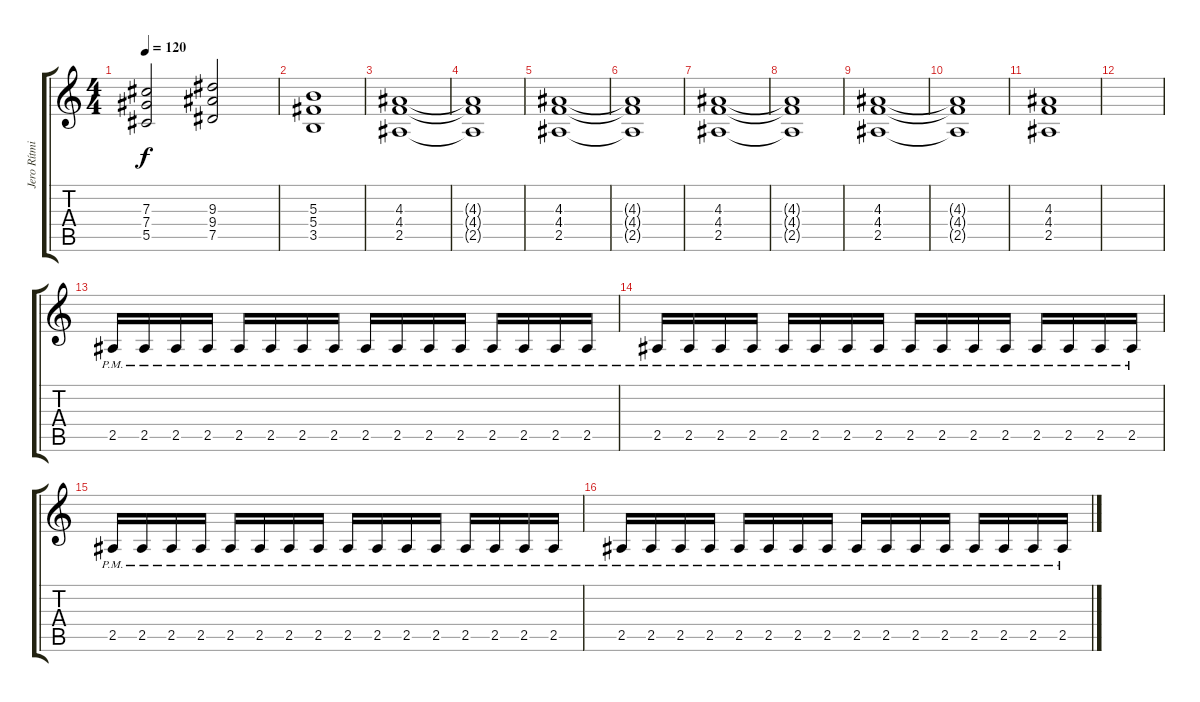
\track ("Jero Rítmica" "Jero Rítmi") {instrument distortionguitar}
\staff {score tabs}
\tuning (Eb4 Bb3 Gb3 Db3 Ab2 Eb2) {hide}
\ts (4 4)
\tempo 120
\clef g2
\ks c
(7.3 7.4 5.5).2{dy f} (9.3 9.4 7.5).2 |
(5.3 5.4 3.5).1 |
(4.3 4.4 2.5).1 |
(4.3{t} 4.4{t} 2.5{t}).1 |
(4.3 4.4 2.5).1 |
(4.3{t} 4.4{t} 2.5{t}).1 |
(4.3 4.4 2.5).1 |
(4.3{t} 4.4{t} 2.5{t}).1 |
(4.3 4.4 2.5).1 |
(4.3{t} 4.4{t} 2.5{t}).1 |
(4.3 4.4 2.5).1 |
|
2.5{pm}.16 2.5{pm}.16 2.5{pm}.16 2.5{pm}.16 2.5{pm}.16 2.5{pm}.16 2.5{pm}.16 2.5{pm}.16 2.5{pm}.16 2.5{pm}.16 2.5{pm}.16 2.5{pm}.16 2.5{pm}.16 2.5{pm}.16 2.5{pm}.16 2.5{pm}.16 |
2.5{pm}.16 2.5{pm}.16 2.5{pm}.16 2.5{pm}.16 2.5{pm}.16 2.5{pm}.16 2.5{pm}.16 2.5{pm}.16 2.5{pm}.16 2.5{pm}.16 2.5{pm}.16 2.5{pm}.16 2.5{pm}.16 2.5{pm}.16 2.5{pm}.16 2.5{pm}.16 |
2.5{pm}.16 2.5{pm}.16 2.5{pm}.16 2.5{pm}.16 2.5{pm}.16 2.5{pm}.16 2.5{pm}.16 2.5{pm}.16 2.5{pm}.16 2.5{pm}.16 2.5{pm}.16 2.5{pm}.16 2.5{pm}.16 2.5{pm}.16 2.5{pm}.16 2.5{pm}.16 |
2.5{pm}.16 2.5{pm}.16 2.5{pm}.16 2.5{pm}.16 2.5{pm}.16 2.5{pm}.16 2.5{pm}.16 2.5{pm}.16 2.5{pm}.16 2.5{pm}.16 2.5{pm}.16 2.5{pm}.16 2.5{pm}.16 2.5{pm}.16 2.5{pm}.16 2.5{pm}.16
